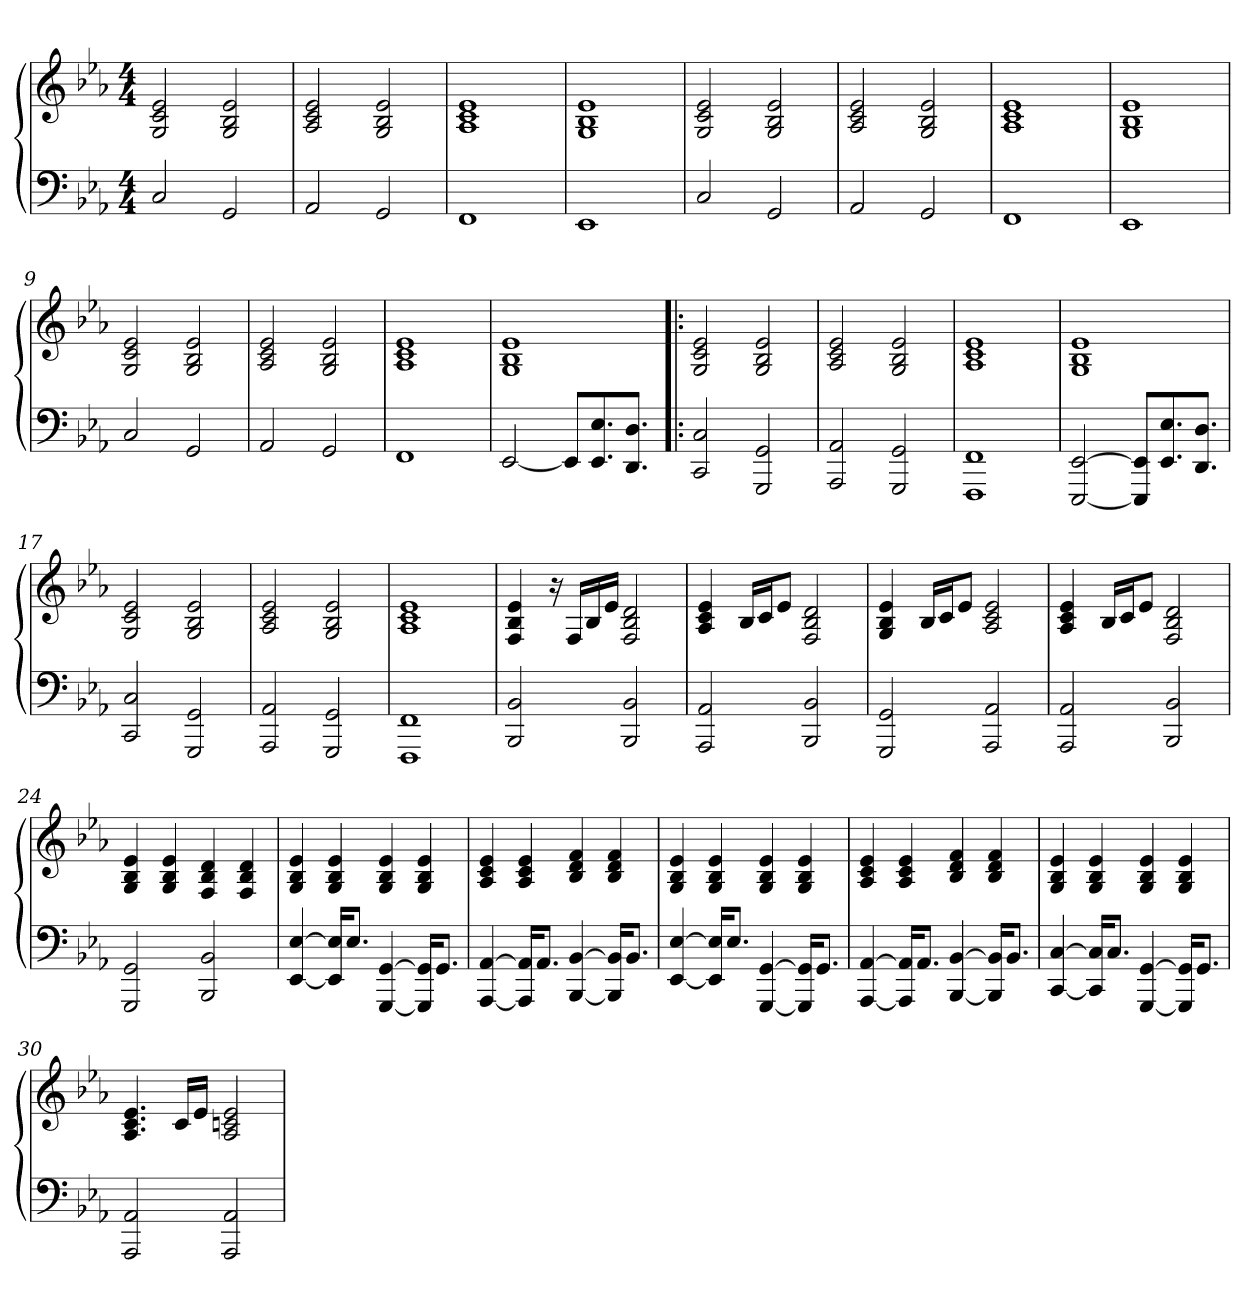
**kern	**kern	**dynam
*part1	*part1	*part1
*staff2	*staff1	*staff1/2
*clefF4	*clefG2	*
*k[b-e-a-]	*k[b-e-a-]	*
*M4/4	*M4/4	*
=1	=1	=1
!	!	!LO:DY:a
2C/	2G/ 2c/ 2e-/	M.M. = 72
2GG/	2G/ 2B-/ 2e-/	.
=2	=2	=2
2AA-/	2A-/ 2c/ 2e-/	.
2GG/	2G/ 2B-/ 2e-/	.
=3	=3	=3
1FF	1A- 1c 1e-	.
=4	=4	=4
1EE-	1G 1B- 1e-	.
!!LO:LB:g=z
=5	=5	=5
2C/	2G/ 2c/ 2e-/	.
2GG/	2G/ 2B-/ 2e-/	.
=6	=6	=6
2AA-/	2A-/ 2c/ 2e-/	.
2GG/	2G/ 2B-/ 2e-/	.
=7	=7	=7
1FF	1A- 1c 1e-	.
=8	=8	=8
1EE-	1G 1B- 1e-	.
=9	=9	=9
2C/	2G/ 2c/ 2e-/	.
2GG/	2G/ 2B-/ 2e-/	.
=10	=10	=10
2AA-/	2A-/ 2c/ 2e-/	.
2GG/	2G/ 2B-/ 2e-/	.
=11	=11	=11
1FF	1A- 1c 1e-	.
=12	=12	=12
[2EE-/	1G 1B- 1e-	.
8EE-/L]	.	.
8.EE-/ 8.E-/	.	.
8.DD/ 8.D/J	.	.
!!LO:LB:g=z
=13!|:	=13!|:	=13!|:
2CC/ 2C/	2G/ 2c/ 2e-/	.
2GGG/ 2GG/	2G/ 2B-/ 2e-/	.
=14	=14	=14
2AAA-/ 2AA-/	2A-/ 2c/ 2e-/	.
2GGG/ 2GG/	2G/ 2B-/ 2e-/	.
=15	=15	=15
1FFF 1FF	1A- 1c 1e-	.
=16	=16	=16
[2EEE-/ [2EE-/	1G 1B- 1e-	.
8EEE-]/ 8EE-]/L	.	.
8.EE-/ 8.E-/	.	.
8.DD/ 8.D/J	.	.
=17	=17	=17
2CC/ 2C/	2G/ 2c/ 2e-/	.
2GGG/ 2GG/	2G/ 2B-/ 2e-/	.
=18	=18	=18
2AAA-/ 2AA-/	2A-/ 2c/ 2e-/	.
2GGG/ 2GG/	2G/ 2B-/ 2e-/	.
=19	=19	=19
1FFF 1FF	1A- 1c 1e-	.
=20	=20	=20
2BBB-/ 2BB-/	4F/ 4B-/ 4e-/	.
.	16r	.
.	16F/LL	.
.	16B-/	.
.	16e-/JJ	.
2BBB-/ 2BB-/	2F/ 2B-/ 2d/	.
!!LO:LB:g=z
=21	=21	=21
2AAA-/ 2AA-/	4A-/ 4c/ 4e-/	.
.	16B-/LL	.
.	16c/J	.
.	8e-/J	.
2BBB-/ 2BB-/	2F/ 2B-/ 2d/	.
=22	=22	=22
2GGG/ 2GG/	4G/ 4B-/ 4e-/	.
.	16B-/LL	.
.	16c/J	.
.	8e-/J	.
2AAA-/ 2AA-/	2A-/ 2c/ 2e-/	.
=23	=23	=23
2AAA-/ 2AA-/	4A-/ 4c/ 4e-/	.
.	16B-/LL	.
.	16c/J	.
.	8e-/J	.
2BBB-/ 2BB-/	2F/ 2B-/ 2d/	.
=24	=24	=24
2GGG/ 2GG/	4G/ 4B-/ 4e-/	.
.	4G/ 4B-/ 4e-/	.
2BBB-/ 2BB-/	4F/ 4B-/ 4d/	.
.	4F/ 4B-/ 4d/	.
!!LO:LB:g=z
=25	=25	=25
[4EE-/ [4E-/	4G/ 4B-/ 4e-/	.
16EE-]/ 16E-]/KL	4G/ 4B-/ 4e-/	.
8.E-/J	.	.
[4GGG/ [4GG/	4G/ 4B-/ 4e-/	.
16GGG]/ 16GG]/KL	4G/ 4B-/ 4e-/	.
8.GG/J	.	.
=26	=26	=26
[4AAA-/ [4AA-/	4A-/ 4c/ 4e-/	.
16AAA-]/ 16AA-]/KL	4A-/ 4c/ 4e-/	.
8.AA-/J	.	.
[4BBB-/ [4BB-/	4B-/ 4d/ 4f/	.
16BBB-]/ 16BB-]/KL	4B-/ 4d/ 4f/	.
8.BB-/J	.	.
=27	=27	=27
[4EE-/ [4E-/	4G/ 4B-/ 4e-/	.
16EE-]/ 16E-]/KL	4G/ 4B-/ 4e-/	.
8.E-/J	.	.
[4GGG/ [4GG/	4G/ 4B-/ 4e-/	.
16GGG]/ 16GG]/KL	4G/ 4B-/ 4e-/	.
8.GG/J	.	.
=28	=28	=28
[4AAA-/ [4AA-/	4A-/ 4c/ 4e-/	.
16AAA-]/ 16AA-]/KL	4A-/ 4c/ 4e-/	.
8.AA-/J	.	.
[4BBB-/ [4BB-/	4B-/ 4d/ 4f/	.
16BBB-]/ 16BB-]/KL	4B-/ 4d/ 4f/	.
8.BB-/J	.	.
!!LO:PB:g=z
=29	=29	=29
[4CC/ [4C/	4G/ 4B-/ 4e-/	.
16CC]/ 16C]/KL	4G/ 4B-/ 4e-/	.
8.C/J	.	.
[4GGG/ [4GG/	4G/ 4B-/ 4e-/	.
16GGG]/ 16GG]/KL	4G/ 4B-/ 4e-/	.
8.GG/J	.	.
=30	=30	=30
2AAA-/ 2AA-/	4.A-/ 4.c/ 4.e-/	.
.	16c/LL	.
.	16e-/JJ	.
2AAA-/ 2AA-/	2A-/ 2cn/ 2e-/	.
=	=	=
*-	*-	*-
